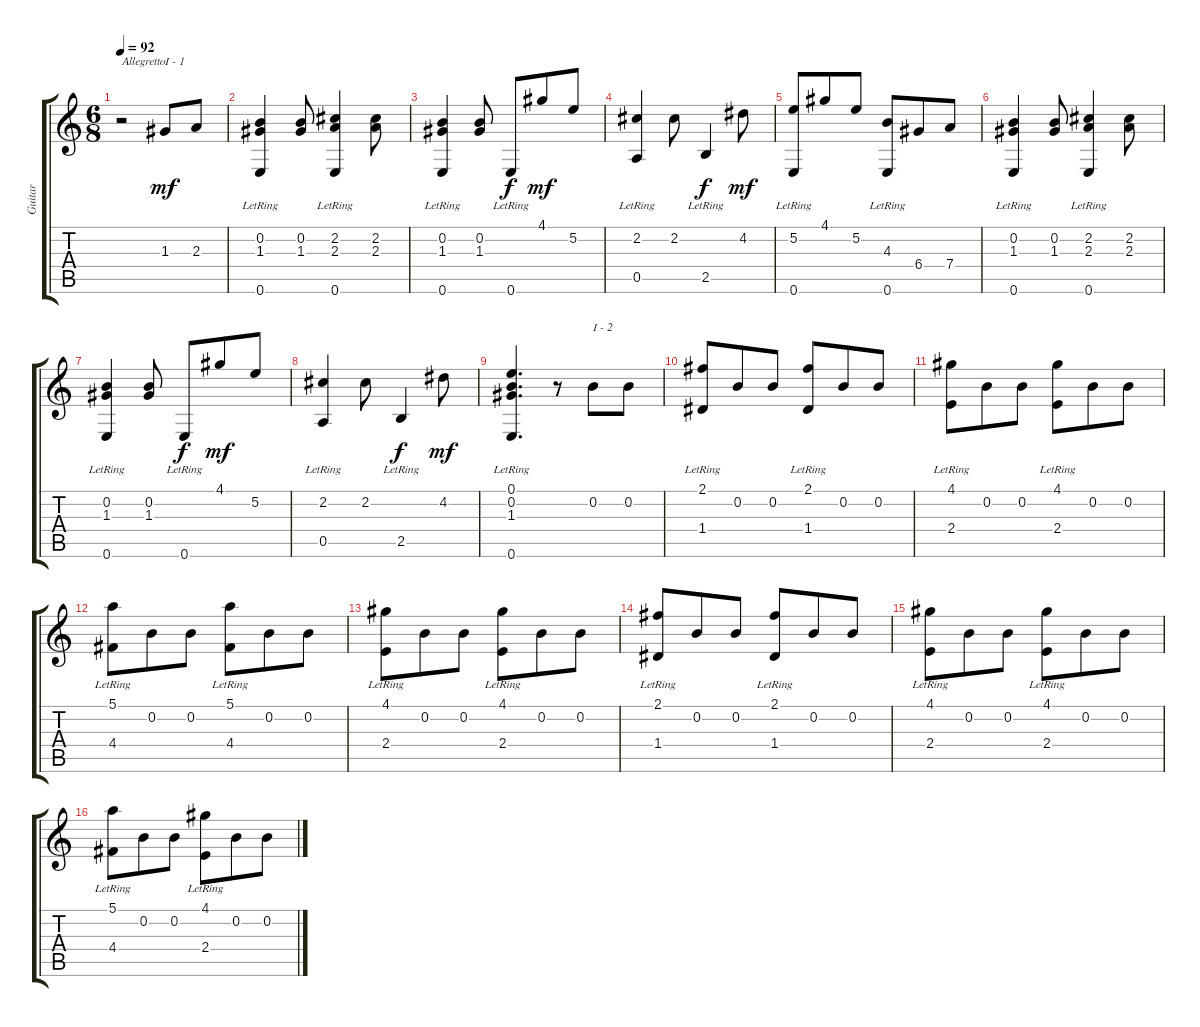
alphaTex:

\track ("Guitar" "Guitar") {instrument acousticguitarnylon}
\staff {score tabs}
\tuning (E4 B3 G3 D3 A2 E2) {hide}
\ts (6 8)
\tempo 92
\clef g2
\ks c
r.2{txt "Allegretto" dy mf instrument acousticguitarnylon} 1.3.8{txt "I - 1"} 2.3.8 |
(0.2 1.3 0.6{lr}).4 (0.2 1.3).8 (2.2 2.3 0.6{lr}).4 (2.2 2.3).8 |
(0.2 1.3 0.6{lr}).4 (0.2 1.3).8 0.6{lr}.8{dy f} 4.1.8{dy mf} 5.2.8 |
(2.2 0.5{lr}).4 2.2.8 2.5{lr}.4{dy f} 4.2.8{dy mf} |
(5.2 0.6{lr}).8 4.1.8 5.2.8 (4.3 0.6{lr}).8 6.4.8 7.4.8 |
(0.2 1.3 0.6{lr}).4 (0.2 1.3).8 (2.2 2.3 0.6{lr}).4 (2.2 2.3).8 |
(0.2 1.3 0.6{lr}).4 (0.2 1.3).8 0.6{lr}.8{dy f} 4.1.8{dy mf} 5.2.8 |
(2.2 0.5{lr}).4 2.2.8 2.5{lr}.4{dy f} 4.2.8{dy mf} |
(0.1 0.2 1.3 0.6{lr}).4{d} r.8 0.2.8{txt "I - 2"} 0.2.8 |
(2.1 1.4{lr}).8 0.2.8 0.2.8 (2.1 1.4{lr}).8 0.2.8 0.2.8 |
(4.1 2.4{lr}).8 0.2.8 0.2.8 (4.1 2.4{lr}).8 0.2.8 0.2.8 |
(5.1 4.4{lr}).8 0.2.8 0.2.8 (5.1 4.4{lr}).8 0.2.8 0.2.8 |
(4.1 2.4{lr}).8 0.2.8 0.2.8 (4.1 2.4{lr}).8 0.2.8 0.2.8 |
(2.1 1.4{lr}).8 0.2.8 0.2.8 (2.1 1.4{lr}).8 0.2.8 0.2.8 |
(4.1 2.4{lr}).8 0.2.8 0.2.8 (4.1 2.4{lr}).8 0.2.8 0.2.8 |
(5.1 4.4{lr}).8 0.2.8 0.2.8 (4.1 2.4{lr}).8 0.2.8 0.2.8
